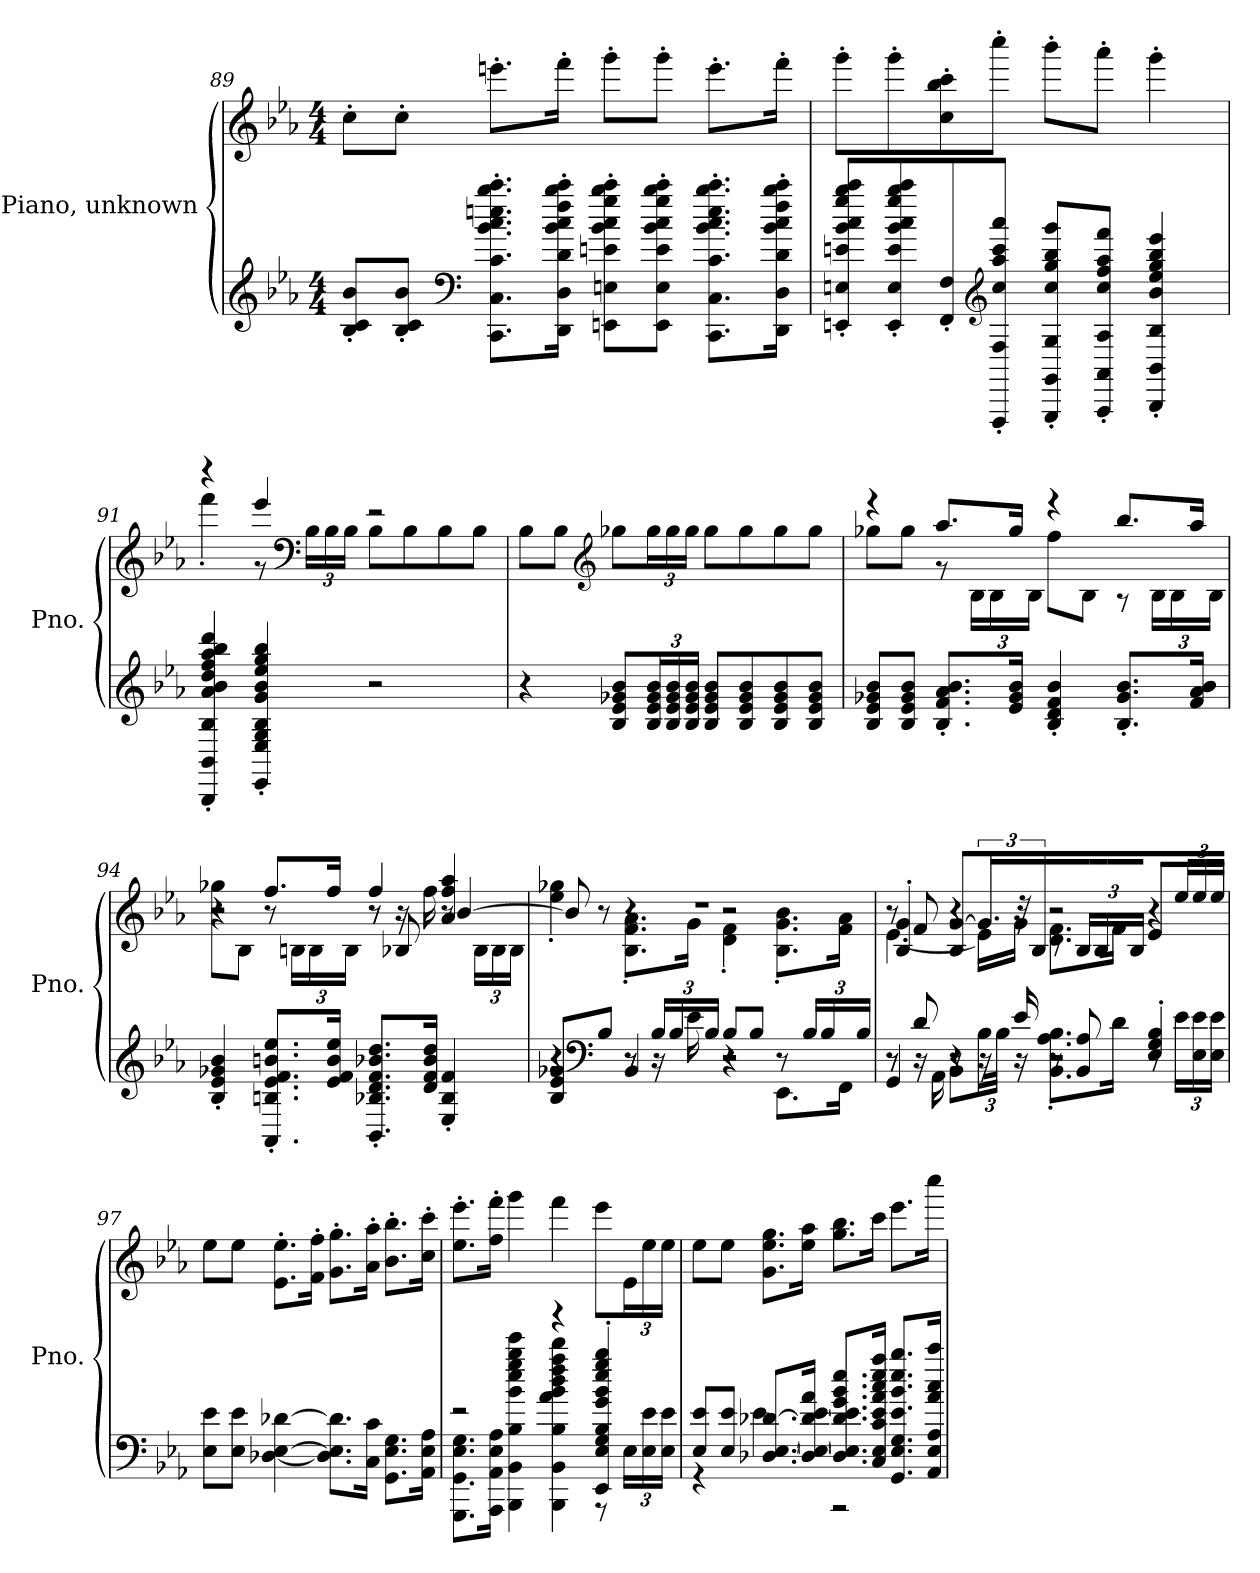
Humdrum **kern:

**kern	**kern
*part1	*part1
*staff2	*staff1
*I"Piano, unknown	*
*I'Pno.	*
*clefG2	*clefG2
*k[b-e-a-]	*k[b-e-a-]
*M4/4	*M4/4
=89	=89
8B-/' 8c/' 8b-/'L	8cc'\L
8B-/' 8c/' 8b-/'J	8cc'\J
*clefF4	*
8.CC\' 8.C\' 8.c\' 8.b-\' 8.cc\' 8.een\' 8.bb-\' 8.ccc\'L	8.eeen'\L
16DD\' 16D\' 16d\' 16b-\' 16cc\' 16ff\' 16bb-\' 16ccc\'Jk	16fff'\Jk
8EEn\' 8En\' 8en\' 8b-\' 8cc\' 8gg\' 8bb-\' 8ccc\'L	8ggg'\L
8EE\' 8E\' 8e\' 8b-\' 8cc\' 8gg\' 8bb-\' 8ccc\'J	8ggg'\J
8.CC\' 8.C\' 8.c\' 8.b-\' 8.cc\' 8.ee\' 8.bb-\' 8.ccc\'L	8.eee'\L
16DD\' 16D\' 16d\' 16b-\' 16cc\' 16ff\' 16bb-\' 16ccc\'Jk	16fff'\Jk
!!LO:LB:g=z
=90	=90
8EEn/' 8En/' 8en/' 8b-/' 8cc/' 8gg/' 8bb-/' 8ccc/'L	8ggg'\L
8EE/' 8E/' 8e/' 8b-/' 8cc/' 8gg/' 8bb-/' 8ccc/'	8ggg'\
8FF/' 8F/'	8cc\' 8bb-\' 8ccc\'
*clefG2	*
8FFF/' 8F/' 8cc/' 8aa-/' 8ccc/' 8aaa-/'J	8cccc'\J
8GGG/' 8GG/' 8G/' 8cc/' 8gg/' 8bb-/' 8ggg/'L	8bbb-'\L
8AAA-/' 8AA-/' 8A-/' 8cc/' 8ff/' 8aa-/' 8fff/'J	8aaa-'\J
4BBB-/' 4BB-/' 4B-/' 4b-/' 4ee-/' 4gg/' 4bb-/' 4eee-/'	4ggg'\
=91	=91
*	*^
4BBB-/' 4BB-/' 4B-/' 4a-/' 4b-/' 4dd/' 4ff/' 4aa-/' 4bb-/' 4ddd/'	4r	4fff'\
4EE-/' 4E-/' 4G/' 4B-/' 4g/' 4b-/' 4ee-/' 4gg/' 4bb-/'	4eee-/	8r
*	*clefF4	*
*	*	*Xbrackettup
.	.	24B-\LL
.	.	24B-\
.	.	24B-\JJ
2r	2r	8B-\L
.	.	8B-\
.	.	8B-\
.	.	8B-\J
*	*v	*v
=92	=92
4r	8B-\L
.	8B-\J
*	*clefG2
8B-/ 8e-/ 8g-X/ 8b-/L	8gg-X\L
*Xbrackettup	*
24B-/ 24e-/ 24g-/ 24b-/L	24gg-\L
24B-/ 24e-/ 24g-/ 24b-/	24gg-\
24B-/ 24e-/ 24g-/ 24b-/JJ	24gg-\JJ
8B-/ 8e-/ 8g-/ 8b-/L	8gg-\L
8B-/ 8e-/ 8g-/ 8b-/	8gg-\
8B-/ 8e-/ 8g-/ 8b-/	8gg-\
8B-/ 8e-/ 8g-/ 8b-/J	8gg-\J
!!LO:LB:g=z
=93	=93
*	*^
8B-/ 8e-/ 8g-X/ 8b-/L	4r	8gg-X\L
8B-/ 8e-/ 8g-/ 8b-/J	.	8gg-\J
8.B-/' 8.f/' 8.a-/' 8.b-/'L	8.aa-/L	8r
.	.	24B-\LL
.	.	24B-\
16e-/ 16g-/ 16b-/Jk	16gg-/Jk	.
.	.	24B-\JJ
4B-/' 4d/' 4f/' 4b-/'	4r	8ff\L
.	.	8B-\J
8.B-/' 8.g-/' 8.b-/'L	8.bb-/L	8r
.	.	24B-\LL
.	.	24B-\
16f/ 16a-/ 16b-/Jk	16aa-/Jk	.
.	.	24B-\JJ
=94	=94	=94
*	*	*^
4B-/' 4e-/' 4g-X/' 4b-/'	4r	8gg-X\L	2r
.	.	8B-\J	.
8.AA-/' 8.Bn/' 8.e-/' 8.f/' 8.bn/' 8.ee-/'L	8.ff/L	8r	.
.	.	24Bn\LL	.
.	.	24B\	.
16e-/ 16f/ 16b/ 16ee-/Jk	16ff/Jk	.	.
.	.	24B\JJ	.
8.BB-/' 8.B-X/' 8.d/' 8.f/' 8.b-X/' 8.dd/'L	4ff/	8r	8r
.	.	16r	8B-X/
16d/ 16f/ 16b-/ 16dd/Jk	.	16ff\	.
4E-/' 4B-/' 4f/'	4a-/ 4ff/ 4aa-/	8r	[4b-/
.	.	24B-\LL	.
.	.	24B-\	.
.	.	24B-\JJ	.
!!LO:LB:g=z	!!	!!
=95	=95	=95	=95
*^	*	*	*
*	*^	*	*	*
8B-/ 8e-/ 8g-X/L	4r	4r	1r	4ee-\' 4gg-X\'	8b-/]
*clefF4	*	*	*	*	*
8B-/J	.	.	.	.	8r
8r	8r	4BB-/	.	8.B-\' 8.f\' 8.a-\'L	4r
24B-/LL	16r	.	.	.	.
24B-/	.	.	.	.	.
.	16e-\	.	.	16g\Jk	.
24B-/JJ	.	.	.	.	.
8B-/L	4r	2r	.	4d\' 4f\'	2r
8B-/J	.	.	.	.	.
8r	8.EE-\L	.	.	8.B-\' 8.g\' 8.b-\'L	.
24B-/LL	.	.	.	.	.
24B-/	.	.	.	.	.
.	16FF\Jk	.	.	16f\ 16a-\Jk	.
24B-/JJ	.	.	.	.	.
=96	=96	=96	=96	=96	=96
8r	8r	4GG/	8r	[4.e-\	4B-/' 4g/'
8d/	16r	.	8f/	.	.
.	16AA-\	.	.	.	.
4r	8BB-\L	8r	8B-/ [8g/L	.	4r
*	*	*	*brackettup	*	*
.	24B-\L	16r	24.g/Jk]	16e-\LL]	.
.	48B-\JJk	.	.	.	.
.	16r	16e-/	48r	16g\JJ	.
.	.	.	24B-/	.	.
2r	8.BB-\' 8.A-\' 8.B-\'L	8r	8r	8.d\ 8.f\L	2r
*	*	*	*Xbrackettup	*	*
.	.	8BB-/ 8A-/	24B-/LL	.	.
.	.	.	24B-/	.	.
.	16d\Jk	.	.	16f\Jk	.
.	.	.	24B-/JJ	.	.
.	8r	4E-/' 4G/' 4B-/'	8e-/L	4r	.
.	24e-\LL	.	24ee-/L	.	.
.	24E-\ 24e-\	.	24ee-/	.	.
.	24E-\ 24e-\JJ	.	24ee-/JJ	.	.
*v	*v	*v	*	*	*
*	*v	*v	*v
!!LO:LB:g=z
=97	=97
8E-\ 8e-\L	8ee-\L
8E-\ 8e-\J	8ee-\J
[4D-X\ [4E-\ [4d-X\	8.e-\' 8.ee-\'L
.	16f\' 16ff\'Jk
8.D-\] 8.E-\] 8.d-\]L	8.g\' 8.gg\'L
16C\ 16c\Jk	16a-\' 16aa-\'Jk
8.GG\ 8.E-\ 8.G\L	8.b-\' 8.bb-\'L
16AA-\ 16E-\ 16A-\Jk	16cc\' 16ccc\'Jk
=98	=98
*^	*
2r	8.GGG\ 8.GG\ 8.E-\ 8.G\L	8.ee-\' 8.eee-\'L
.	16AAA-\ 16AA-\ 16E-\ 16A-\Jk	16ff\' 16fff\'Jk
.	4BBB-\ 4BB-\ 4B-\ 4b-\ 4ee-\ 4gg\ 4bb-\ 4eee-\	4ggg\
4r	4BBB-\ 4BB-\ 4B-\ 4a-\ 4b-\ 4dd\ 4ff\ 4aa-\ 4ddd\	4fff\
4EE-/' 4E-/' 4G/' 4B-/' 4g/' 4b-/' 4ee-/' 4gg/' 4bb-/'	8r	8eee-\L
.	24E-\LL	24e-\L
.	24E-\ 24e-\	24ee-\
.	24E-\ 24e-\JJ	24ee-\JJ
=99	=99	=99
8E-/ 8e-/L	4r	8ee-\L
8E-/ 8e-/J	.	8ee-\J
[8.D-X/ [8.E-/ [8.d-X/L	4e-\	8.g\ 8.ee-\ 8.gg\L
16D-/_ 16E-/_ 16d-/_ 16e-/ 16a-/Jk	.	16ee-\ 16aa-\Jk
8.D-/] 8.E-/] 8.d-/] 8.e-/ 8.g/ 8.b-/ 8.ee-/L	2r	8.gg\ 8.bb-\L
16C/ 16E-/ 16c/ 16e-/ 16a-/ 16cc/ 16ee-/ 16aa-/Jk	.	16ccc\Jk
8.GG/ 8.E-/ 8.G/ 8.e-/ 8.b-/ 8.ee-/ 8.bb-/L	.	8.eee-\L
16AA-/ 16E-/ 16A-/ 16a-/ 16cc/ 16ccc/Jk	.	16cccc\Jk
*v	*v	*
=	=
*-	*-
